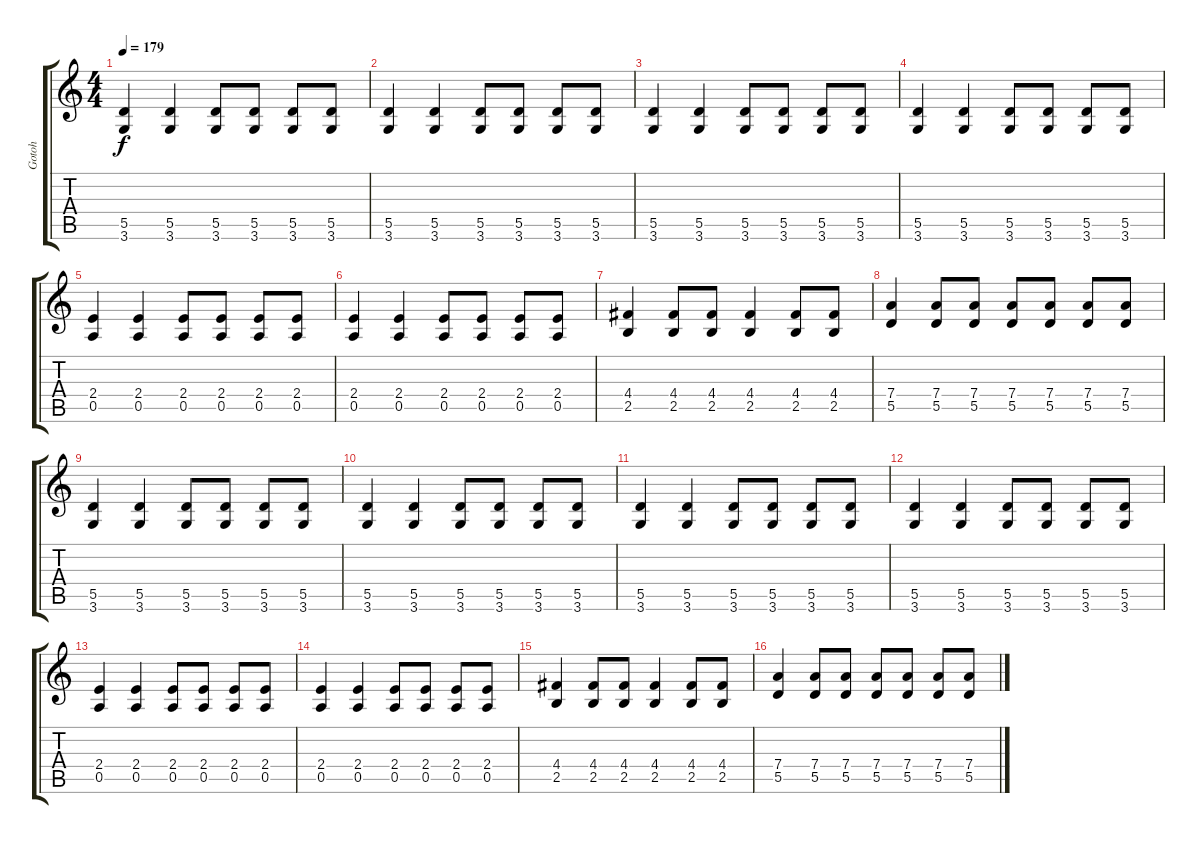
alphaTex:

\track ("Gotoh" "Gotoh") {instrument distortionguitar}
\staff {score tabs}
\tuning (E4 B3 G3 D3 A2 E2) {hide}
\ts (4 4)
\tempo 179
\clef g2
\ks c
(5.5 3.6).4{dy f} (5.5 3.6).4 (5.5 3.6).8 (5.5 3.6).8 (5.5 3.6).8 (5.5 3.6).8 |
(5.5 3.6).4 (5.5 3.6).4 (5.5 3.6).8 (5.5 3.6).8 (5.5 3.6).8 (5.5 3.6).8 |
(5.5 3.6).4 (5.5 3.6).4 (5.5 3.6).8 (5.5 3.6).8 (5.5 3.6).8 (5.5 3.6).8 |
(5.5 3.6).4 (5.5 3.6).4 (5.5 3.6).8 (5.5 3.6).8 (5.5 3.6).8 (5.5 3.6).8 |
(2.4 0.5).4 (2.4 0.5).4 (2.4 0.5).8 (2.4 0.5).8 (2.4 0.5).8 (2.4 0.5).8 |
(2.4 0.5).4 (2.4 0.5).4 (2.4 0.5).8 (2.4 0.5).8 (2.4 0.5).8 (2.4 0.5).8 |
(4.4 2.5).4 (4.4 2.5).8 (4.4 2.5).8 (4.4 2.5).4 (4.4 2.5).8 (4.4 2.5).8 |
(7.4 5.5).4 (7.4 5.5).8 (7.4 5.5).8 (7.4 5.5).8 (7.4 5.5).8 (7.4 5.5).8 (7.4 5.5).8 |
(5.5 3.6).4 (5.5 3.6).4 (5.5 3.6).8 (5.5 3.6).8 (5.5 3.6).8 (5.5 3.6).8 |
(5.5 3.6).4 (5.5 3.6).4 (5.5 3.6).8 (5.5 3.6).8 (5.5 3.6).8 (5.5 3.6).8 |
(5.5 3.6).4 (5.5 3.6).4 (5.5 3.6).8 (5.5 3.6).8 (5.5 3.6).8 (5.5 3.6).8 |
(5.5 3.6).4 (5.5 3.6).4 (5.5 3.6).8 (5.5 3.6).8 (5.5 3.6).8 (5.5 3.6).8 |
(2.4 0.5).4 (2.4 0.5).4 (2.4 0.5).8 (2.4 0.5).8 (2.4 0.5).8 (2.4 0.5).8 |
(2.4 0.5).4 (2.4 0.5).4 (2.4 0.5).8 (2.4 0.5).8 (2.4 0.5).8 (2.4 0.5).8 |
(4.4 2.5).4 (4.4 2.5).8 (4.4 2.5).8 (4.4 2.5).4 (4.4 2.5).8 (4.4 2.5).8 |
(7.4 5.5).4 (7.4 5.5).8 (7.4 5.5).8 (7.4 5.5).8 (7.4 5.5).8 (7.4 5.5).8 (7.4 5.5).8
